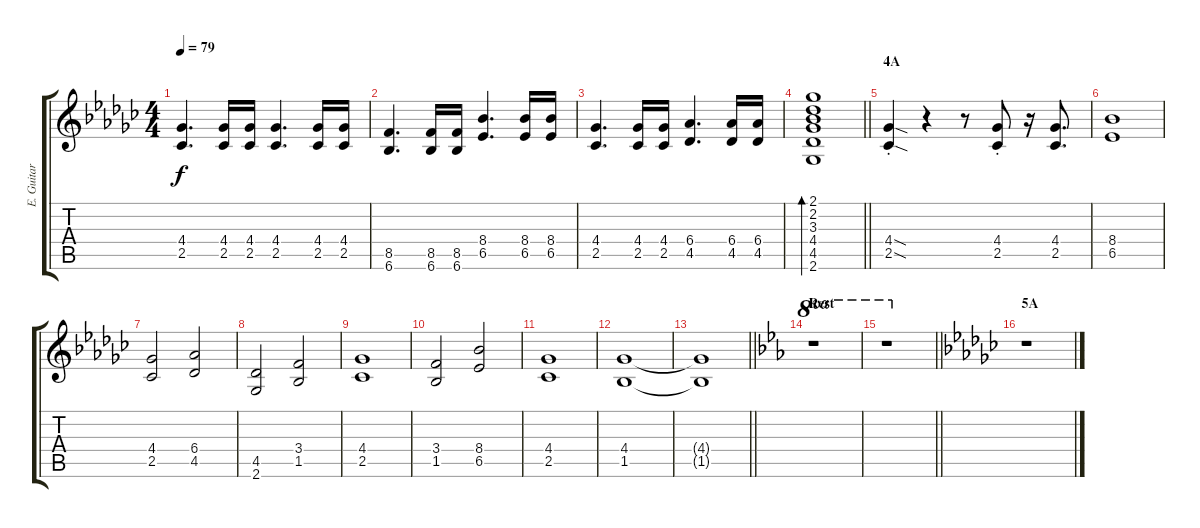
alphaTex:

\track ("E. Guitar" "E. Guitar") {instrument overdrivenguitar}
\staff {score tabs}
\tuning (E4 B3 G3 D3 A2 E2) {hide}
\ts (4 4)
\tempo 79
\clef g2
\ks gb
(4.4 2.5).4{d dy f} (4.4 2.5).16 (4.4 2.5).16 (4.4 2.5).4{d} (4.4 2.5).16 (4.4 2.5).16 |
(8.5 6.6).4{d} (8.5 6.6).16 (8.5 6.6).16 (8.4 6.5).4{d} (8.4 6.5).16 (8.4 6.5).16 |
(4.4 2.5).4{d} (4.4 2.5).16 (4.4 2.5).16 (6.4 4.5).4{d} (6.4 4.5).16 (6.4 4.5).16 |
\barLineRight lightlight
(2.1 2.2 3.3 4.4 4.5 2.6).1{bd 60} |
\section ("" "4A")
(4.4{sod st} 2.5{sod st}).4 r.4 r.8 (4.4{st} 2.5{st}).8 r.16 (4.4 2.5).8{d} |
(8.4 6.5).1 |
(4.4 2.5).2 (6.4 4.5).2 |
(4.5 2.6).2 (3.4 1.5).2 |
(4.4 2.5).1 |
(3.4 1.5).2 (8.4 6.5).2 |
(4.4 2.5).1 |
(4.4 1.5).1 |
\barLineRight lightlight
(4.4{t} 1.5{t}).1 |
\section ("" "Rest")
\ks eb
r.1{ot 8va} |
\barLineRight lightlight
r.1{ot 8va} |
\section ("" "5A")
\ks gb
r.1
